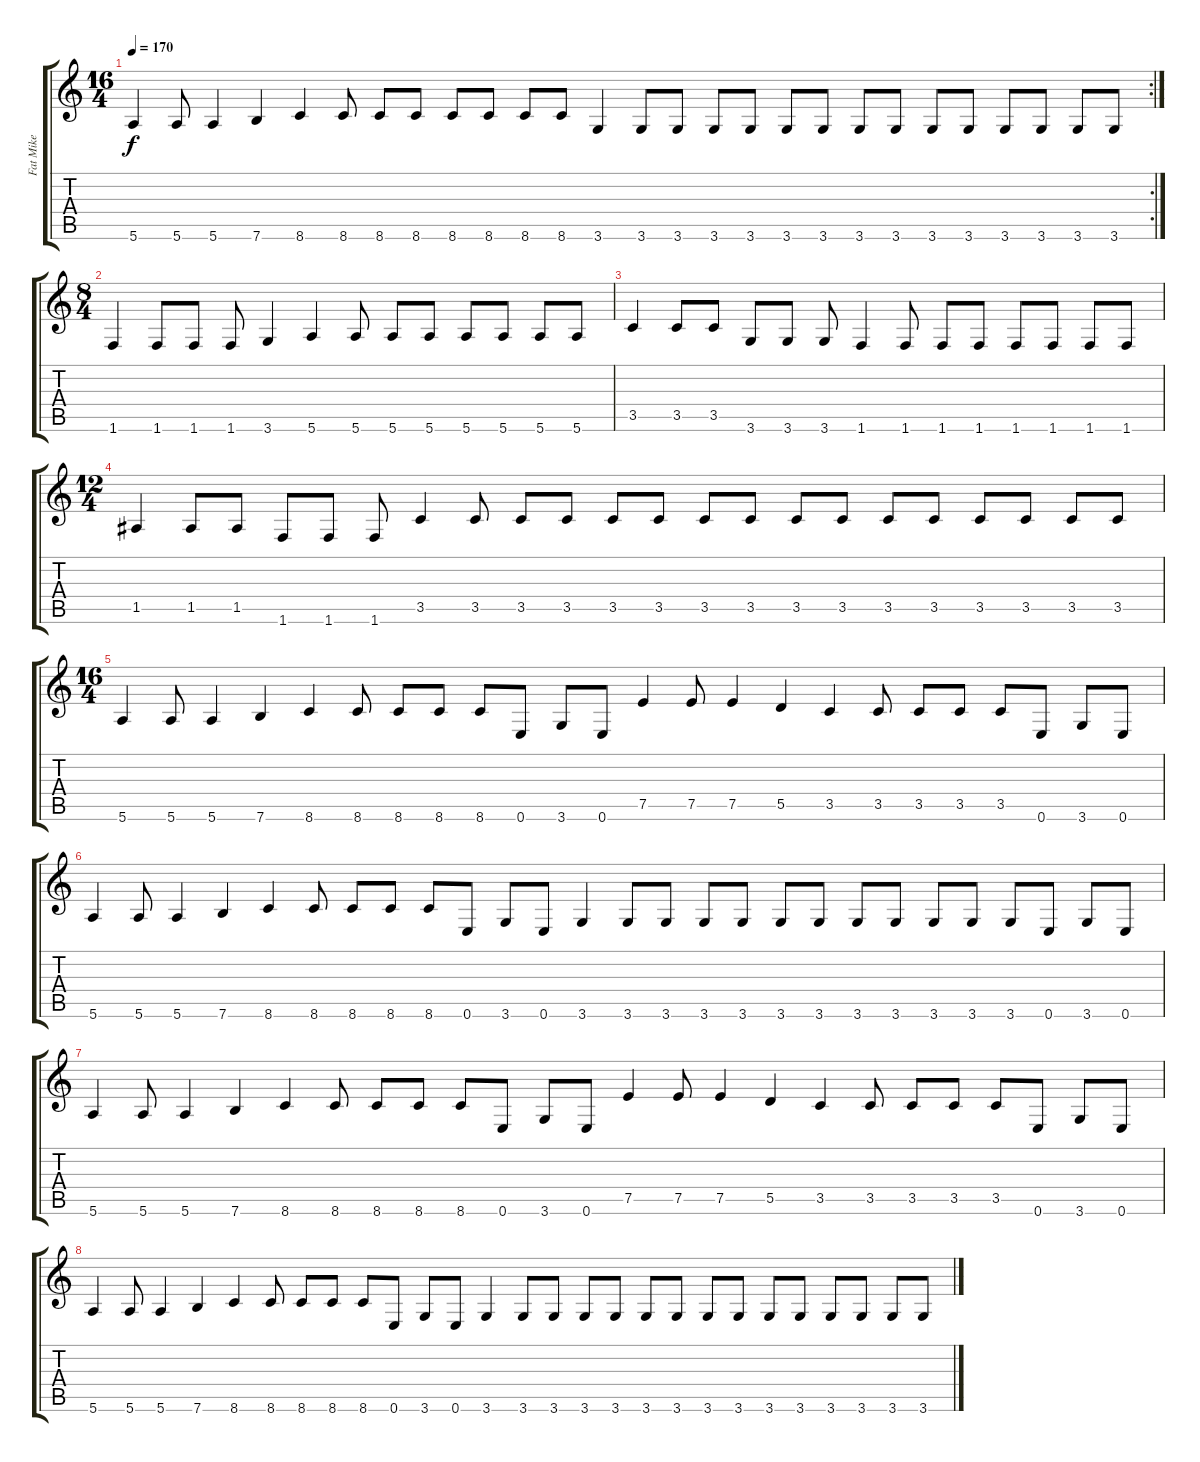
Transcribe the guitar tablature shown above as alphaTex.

\track ("Fat Mike" "Fat Mike") {instrument electricbassfinger}
\staff {score tabs}
\tuning (E4 B3 G3 D3 A2 E2) {hide}
\rc 2
\ts (16 4)
\tempo 170
\clef g2
\ks c
5.6.4{dy f} 5.6.8 5.6.4 7.6.4 8.6.4 8.6.8 8.6.8 8.6.8 8.6.8 8.6.8 8.6.8 8.6.8 3.6.4 3.6.8 3.6.8 3.6.8 3.6.8 3.6.8 3.6.8 3.6.8 3.6.8 3.6.8 3.6.8 3.6.8 3.6.8 3.6.8 3.6.8 |
\ts (8 4)
1.6.4 1.6.8 1.6.8 1.6.8 3.6.4 5.6.4 5.6.8 5.6.8 5.6.8 5.6.8 5.6.8 5.6.8 5.6.8 |
3.5.4 3.5.8 3.5.8 3.6.8 3.6.8 3.6.8 1.6.4 1.6.8 1.6.8 1.6.8 1.6.8 1.6.8 1.6.8 1.6.8 |
\ts (12 4)
1.5.4 1.5.8 1.5.8 1.6.8 1.6.8 1.6.8 3.5.4 3.5.8 3.5.8 3.5.8 3.5.8 3.5.8 3.5.8 3.5.8 3.5.8 3.5.8 3.5.8 3.5.8 3.5.8 3.5.8 3.5.8 3.5.8 |
\ts (16 4)
5.6.4 5.6.8 5.6.4 7.6.4 8.6.4 8.6.8 8.6.8 8.6.8 8.6.8 0.6.8 3.6.8 0.6.8 7.5.4 7.5.8 7.5.4 5.5.4 3.5.4 3.5.8 3.5.8 3.5.8 3.5.8 0.6.8 3.6.8 0.6.8 |
5.6.4 5.6.8 5.6.4 7.6.4 8.6.4 8.6.8 8.6.8 8.6.8 8.6.8 0.6.8 3.6.8 0.6.8 3.6.4 3.6.8 3.6.8 3.6.8 3.6.8 3.6.8 3.6.8 3.6.8 3.6.8 3.6.8 3.6.8 3.6.8 0.6.8 3.6.8 0.6.8 |
5.6.4 5.6.8 5.6.4 7.6.4 8.6.4 8.6.8 8.6.8 8.6.8 8.6.8 0.6.8 3.6.8 0.6.8 7.5.4 7.5.8 7.5.4 5.5.4 3.5.4 3.5.8 3.5.8 3.5.8 3.5.8 0.6.8 3.6.8 0.6.8 |
5.6.4 5.6.8 5.6.4 7.6.4 8.6.4 8.6.8 8.6.8 8.6.8 8.6.8 0.6.8 3.6.8 0.6.8 3.6.4 3.6.8 3.6.8 3.6.8 3.6.8 3.6.8 3.6.8 3.6.8 3.6.8 3.6.8 3.6.8 3.6.8 3.6.8 3.6.8 3.6.8
